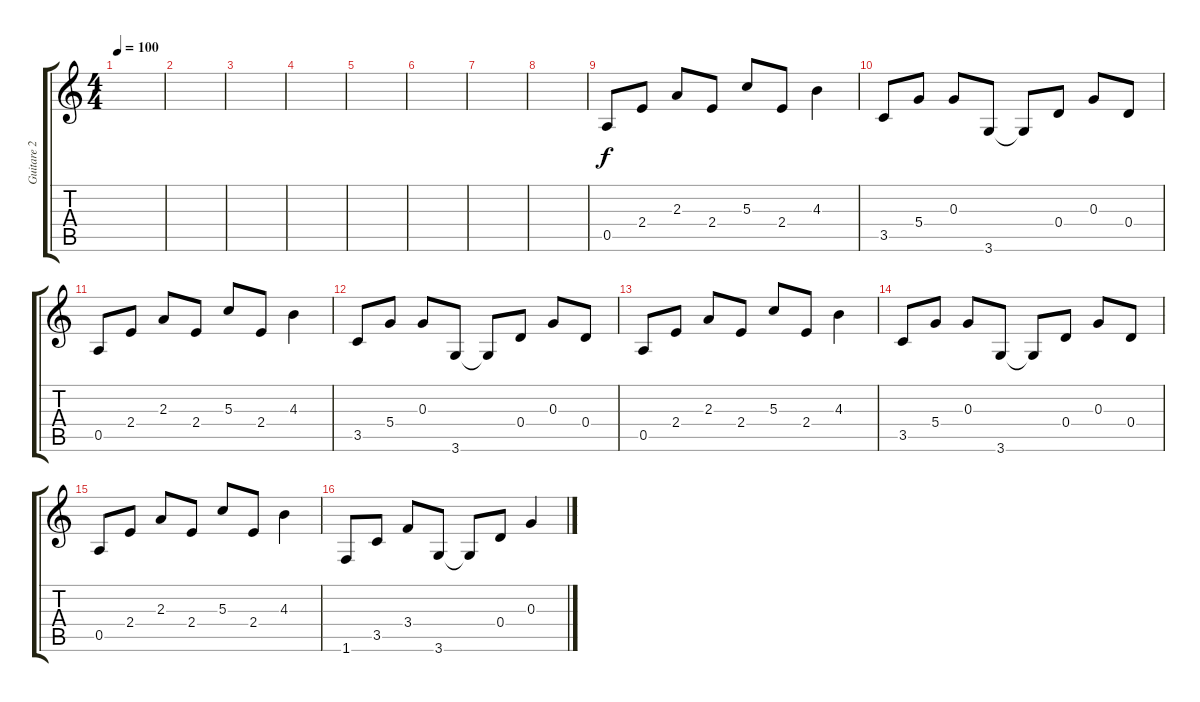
\track ("Guitare 2" "Guitare 2") {instrument distortionguitar}
\staff {score tabs}
\tuning (E4 B3 G3 D3 A2 E2) {hide}
\ts (4 4)
\tempo 100
\clef g2
\ks c
|
|
|
|
|
|
|
|
0.5.8 2.4.8 2.3.8 2.4.8 5.3.8 2.4.8 4.3.4 |
3.5.8 5.4.8 0.3.8 3.6.8 3.6{t}.8 0.4.8 0.3.8 0.4.8 |
0.5.8 2.4.8 2.3.8 2.4.8 5.3.8 2.4.8 4.3.4 |
3.5.8 5.4.8 0.3.8 3.6.8 3.6{t}.8 0.4.8 0.3.8 0.4.8 |
0.5.8 2.4.8 2.3.8 2.4.8 5.3.8 2.4.8 4.3.4 |
3.5.8 5.4.8 0.3.8 3.6.8 3.6{t}.8 0.4.8 0.3.8 0.4.8 |
0.5.8 2.4.8 2.3.8 2.4.8 5.3.8 2.4.8 4.3.4 |
1.6.8 3.5.8 3.4.8 3.6.8 3.6{t}.8 0.4.8 0.3.4
